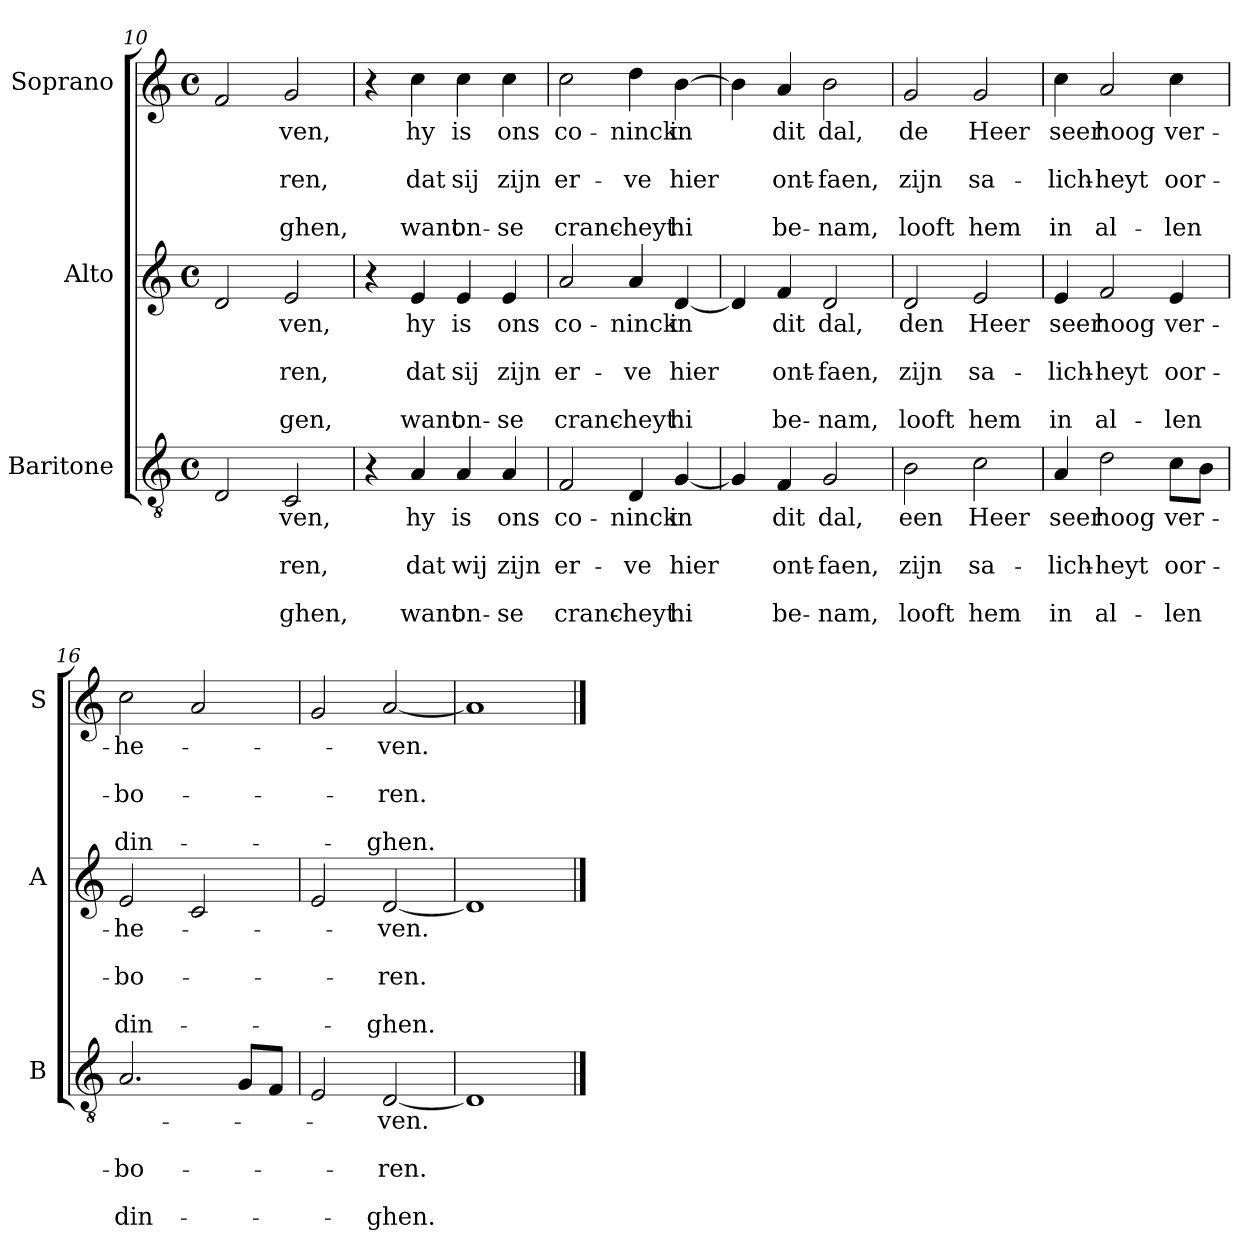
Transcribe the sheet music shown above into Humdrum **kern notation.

**kern	**text	**text	**text	**text	**text	**kern	**text	**text	**text	**text	**text	**kern	**text	**text	**text	**text	**text
*part3	*part3	*part3	*part3	*part3	*part3	*part2	*part2	*part2	*part2	*part2	*part2	*part1	*part1	*part1	*part1	*part1	*part1
*staff3	*staff3	*staff3	*staff3	*staff3	*staff3	*staff2	*staff2	*staff2	*staff2	*staff2	*staff2	*staff1	*staff1	*staff1	*staff1	*staff1	*staff1
*I"Baritone	*	*	*	*	*	*I"Alto	*	*	*	*	*	*I"Soprano	*	*	*	*	*
*I'B	*	*	*	*	*	*I'A	*	*	*	*	*	*I'S	*	*	*	*	*
!!LO:PB:g=z
*clefGv2	*	*	*	*	*	*clefG2	*	*	*	*	*	*clefG2	*	*	*	*	*
*k[]	*	*	*	*	*	*k[]	*	*	*	*	*	*k[]	*	*	*	*	*
*C:	*	*	*	*	*	*C:	*	*	*	*	*	*C:	*	*	*	*	*
*M4/4	*	*	*	*	*	*M4/4	*	*	*	*	*	*M4/4	*	*	*	*	*
*met(c)	*	*	*	*	*	*met(c)	*	*	*	*	*	*met(c)	*	*	*	*	*
=10	=10	=10	=10	=10	=10	=10	=10	=10	=10	=10	=10	=10	=10	=10	=10	=10	=10
2D/	.	.	.	.	.	2d/	.	.	.	.	.	2f/	.	.	.	.	.
!	!LO:LY:b	!	!LO:LY:b	!	!LO:LY:b	!	!LO:LY:b	!	!LO:LY:b	!	!LO:LY:b	!	!LO:LY:b	!	!LO:LY:b	!	!LO:LY:b
2C/	-ven,	.	-ren,	.	-ghen,	2e/	-ven,	.	-ren,	.	-gen,	2g/	-ven,	.	-ren,	.	-ghen,
=11	=11	=11	=11	=11	=11	=11	=11	=11	=11	=11	=11	=11	=11	=11	=11	=11	=11
4r	.	.	.	.	.	4r	.	.	.	.	.	4r	.	.	.	.	.
!	!LO:LY:b	!	!LO:LY:b	!	!LO:LY:b	!	!LO:LY:b	!	!LO:LY:b	!	!LO:LY:b	!	!LO:LY:b	!	!LO:LY:b	!	!LO:LY:b
4A/	hy	.	dat	.	want	4e/	hy	.	dat	.	want	4cc\	hy	.	dat	.	want
!	!LO:LY:b	!	!LO:LY:b	!	!LO:LY:b	!	!LO:LY:b	!	!LO:LY:b	!	!LO:LY:b	!	!LO:LY:b	!	!LO:LY:b	!	!LO:LY:b
4A/	is	.	wij	.	on-	4e/	is	.	sij	.	on-	4cc\	is	.	sij	.	on-
!	!LO:LY:b	!	!LO:LY:b	!	!LO:LY:b	!	!LO:LY:b	!	!LO:LY:b	!	!LO:LY:b	!	!LO:LY:b	!	!LO:LY:b	!	!LO:LY:b
4A/	ons	.	zijn	.	-se	4e/	ons	.	zijn	.	-se	4cc\	ons	.	zijn	.	-se
=12	=12	=12	=12	=12	=12	=12	=12	=12	=12	=12	=12	=12	=12	=12	=12	=12	=12
!	!LO:LY:b	!	!LO:LY:b	!	!LO:LY:b	!	!LO:LY:b	!	!LO:LY:b	!	!LO:LY:b	!	!LO:LY:b	!	!LO:LY:b	!	!LO:LY:b
2F/	co-	.	er-	.	cranc-	2a/	co-	.	er-	.	cranc-	2cc\	co-	.	er-	.	cranc-
!	!LO:LY:b	!	!LO:LY:b	!	!LO:LY:b	!	!LO:LY:b	!	!LO:LY:b	!	!LO:LY:b	!	!LO:LY:b	!	!LO:LY:b	!	!LO:LY:b
4D/	-ninck	.	-ve	.	-heyt	4a/	-ninck	.	-ve	.	-heyt	4dd\	-ninck	.	-ve	.	-heyt
!	!LO:LY:b	!	!LO:LY:b	!	!LO:LY:b	!	!LO:LY:b	!	!LO:LY:b	!	!LO:LY:b	!	!LO:LY:b	!	!LO:LY:b	!	!LO:LY:b
[4G/	in	.	hier	.	hi	[4d/	in	.	hier	.	hi	[4b\	in	.	hier	.	hi
=13	=13	=13	=13	=13	=13	=13	=13	=13	=13	=13	=13	=13	=13	=13	=13	=13	=13
4G/]	.	.	.	.	.	4d/]	.	.	.	.	.	4b\]	.	.	.	.	.
!	!LO:LY:b	!	!LO:LY:b	!	!LO:LY:b	!	!LO:LY:b	!	!LO:LY:b	!	!LO:LY:b	!	!LO:LY:b	!	!LO:LY:b	!	!LO:LY:b
4F/	dit	.	ont-	.	be-	4f/	dit	.	ont-	.	be-	4a/	dit	.	ont-	.	be-
!	!LO:LY:b	!	!LO:LY:b	!	!LO:LY:b	!	!LO:LY:b	!	!LO:LY:b	!	!LO:LY:b	!	!LO:LY:b	!	!LO:LY:b	!	!LO:LY:b
2G/	dal,	.	-faen,	.	-nam,	2d/	dal,	.	-faen,	.	-nam,	2b\	dal,	.	-faen,	.	-nam,
=14	=14	=14	=14	=14	=14	=14	=14	=14	=14	=14	=14	=14	=14	=14	=14	=14	=14
!	!LO:LY:b	!	!LO:LY:b	!	!LO:LY:b	!	!LO:LY:b	!	!LO:LY:b	!	!LO:LY:b	!	!LO:LY:b	!	!LO:LY:b	!	!LO:LY:b
2B\	een	.	zijn	.	looft	2d/	den	.	zijn	.	looft	2g/	de	.	zijn	.	looft
!	!LO:LY:b	!	!LO:LY:b	!	!LO:LY:b	!	!LO:LY:b	!	!LO:LY:b	!	!LO:LY:b	!	!LO:LY:b	!	!LO:LY:b	!	!LO:LY:b
2c\	Heer	.	sa-	.	hem	2e/	Heer	.	sa-	.	hem	2g/	Heer	.	sa-	.	hem
!!LO:LB:g=z
=15	=15	=15	=15	=15	=15	=15	=15	=15	=15	=15	=15	=15	=15	=15	=15	=15	=15
!	!LO:LY:b	!	!LO:LY:b	!	!LO:LY:b	!	!LO:LY:b	!	!LO:LY:b	!	!LO:LY:b	!	!LO:LY:b	!	!LO:LY:b	!	!LO:LY:b
4A/	seer	.	-lich-	.	in	4e/	seer	.	-lich-	.	in	4cc\	seer	.	-lich-	.	in
!	!LO:LY:b	!	!LO:LY:b	!	!LO:LY:b	!	!LO:LY:b	!	!LO:LY:b	!	!LO:LY:b	!	!LO:LY:b	!	!LO:LY:b	!	!LO:LY:b
2d\	hoog	.	-heyt	.	al-	2f/	hoog	.	-heyt	.	al-	2a/	hoog	.	-heyt	.	al-
!	!LO:LY:b	!	!LO:LY:b	!	!LO:LY:b	!	!LO:LY:b	!	!LO:LY:b	!	!LO:LY:b	!	!LO:LY:b	!	!LO:LY:b	!	!LO:LY:b
8c\L	ver-	.	oor-	.	-len	4e/	ver-	.	oor-	.	-len	4cc\	ver-	.	oor-	.	-len
8B\J	.	.	.	.	.	.	.	.	.	.	.	.	.	.	.	.	.
=16	=16	=16	=16	=16	=16	=16	=16	=16	=16	=16	=16	=16	=16	=16	=16	=16	=16
!	!	!	!LO:LY:b	!	!LO:LY:b	!	!LO:LY:b	!	!LO:LY:b	!	!LO:LY:b	!	!LO:LY:b	!	!LO:LY:b	!	!LO:LY:b
2.A/	.	.	-bo-	.	din-	2e/	-he-	.	-bo-	.	din-	2cc\	-he-	.	-bo-	.	din-
.	.	.	.	.	.	2c/	.	.	.	.	.	2a/	.	.	.	.	.
8G/L	.	.	.	.	.	.	.	.	.	.	.	.	.	.	.	.	.
8F/J	.	.	.	.	.	.	.	.	.	.	.	.	.	.	.	.	.
=17	=17	=17	=17	=17	=17	=17	=17	=17	=17	=17	=17	=17	=17	=17	=17	=17	=17
2E/	.	.	.	.	.	2e/	.	.	.	.	.	2g/	.	.	.	.	.
!	!LO:LY:b	!	!LO:LY:b	!	!LO:LY:b	!	!LO:LY:b	!	!LO:LY:b	!	!LO:LY:b	!	!LO:LY:b	!	!LO:LY:b	!	!LO:LY:b
[2D/	-ven.	.	-ren.	.	-ghen.	[2d/	-ven.	.	-ren.	.	-ghen.	[2a/	-ven.	.	-ren.	.	-ghen.
=18	=18	=18	=18	=18	=18	=18	=18	=18	=18	=18	=18	=18	=18	=18	=18	=18	=18
1D]	.	.	.	.	.	1d]	.	.	.	.	.	1a]	.	.	.	.	.
==	==	==	==	==	==	==	==	==	==	==	==	==	==	==	==	==	==
*-	*-	*-	*-	*-	*-	*-	*-	*-	*-	*-	*-	*-	*-	*-	*-	*-	*-
